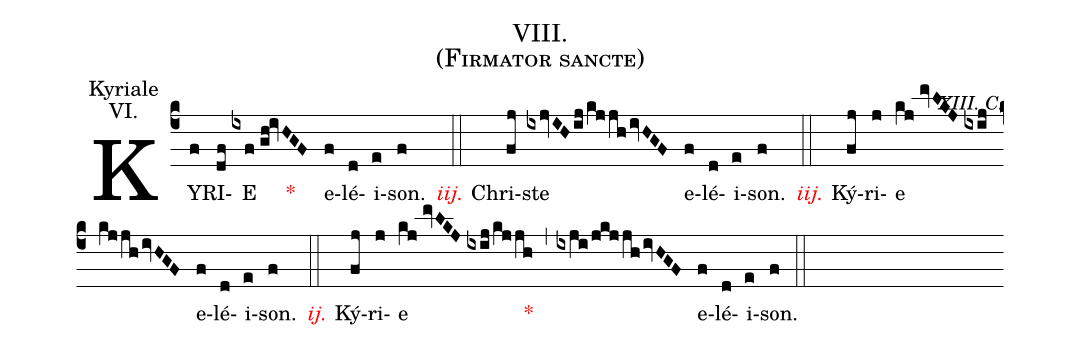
name:VIII.\\(Firmator sancte);
mode:VI.;
commentary:XIII. C.;
office-part:Kyriale;
%%
(c4) KY(f)RI(df)E(ixf//gh!ivHGF) <v>\red{*}</v>() e(f)lé(d)i(e)son.(f) (::) <v>\redit{iij.}</v> Chri(fj)ste(ixjvIH/ij/kjjh/ivHGF) e(f)lé(d)i(e)son.(f) (::) <v>\redit{iij.}</v> Ký(fj)ri(j)e(kj//mvLKJ//ixij/kjjh/ivHGF) e(f)lé(d)i(e)son.(f) (::) <v>\redit{ij.}</v> Ký(fj)ri(j)e(kj//mvLKJ//ixij/kjjh) <v>\red{*}</v>(,) (ixji/jkjjh/ivHGF) e(f)lé(d)i(e)son.(f) (::)
